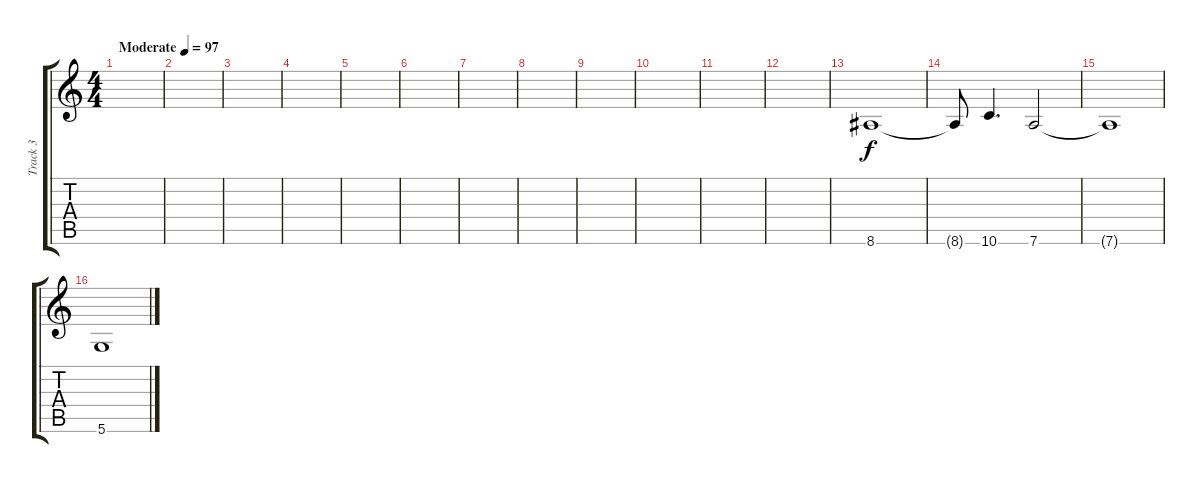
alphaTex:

\track ("Track 3" "Track 3") {instrument electricbassfinger}
\staff {score tabs}
\tuning (D4 A3 F3 C3 G2 D2) {hide}
\ts (4 4)
\tempo (97 "Moderate")
\clef g2
\ks c
|
|
|
|
|
|
|
|
|
|
|
|
8.6.1 |
8.6{t}.8 10.6.4{d} 7.6.2 |
7.6{t}.1 |
5.6.1
